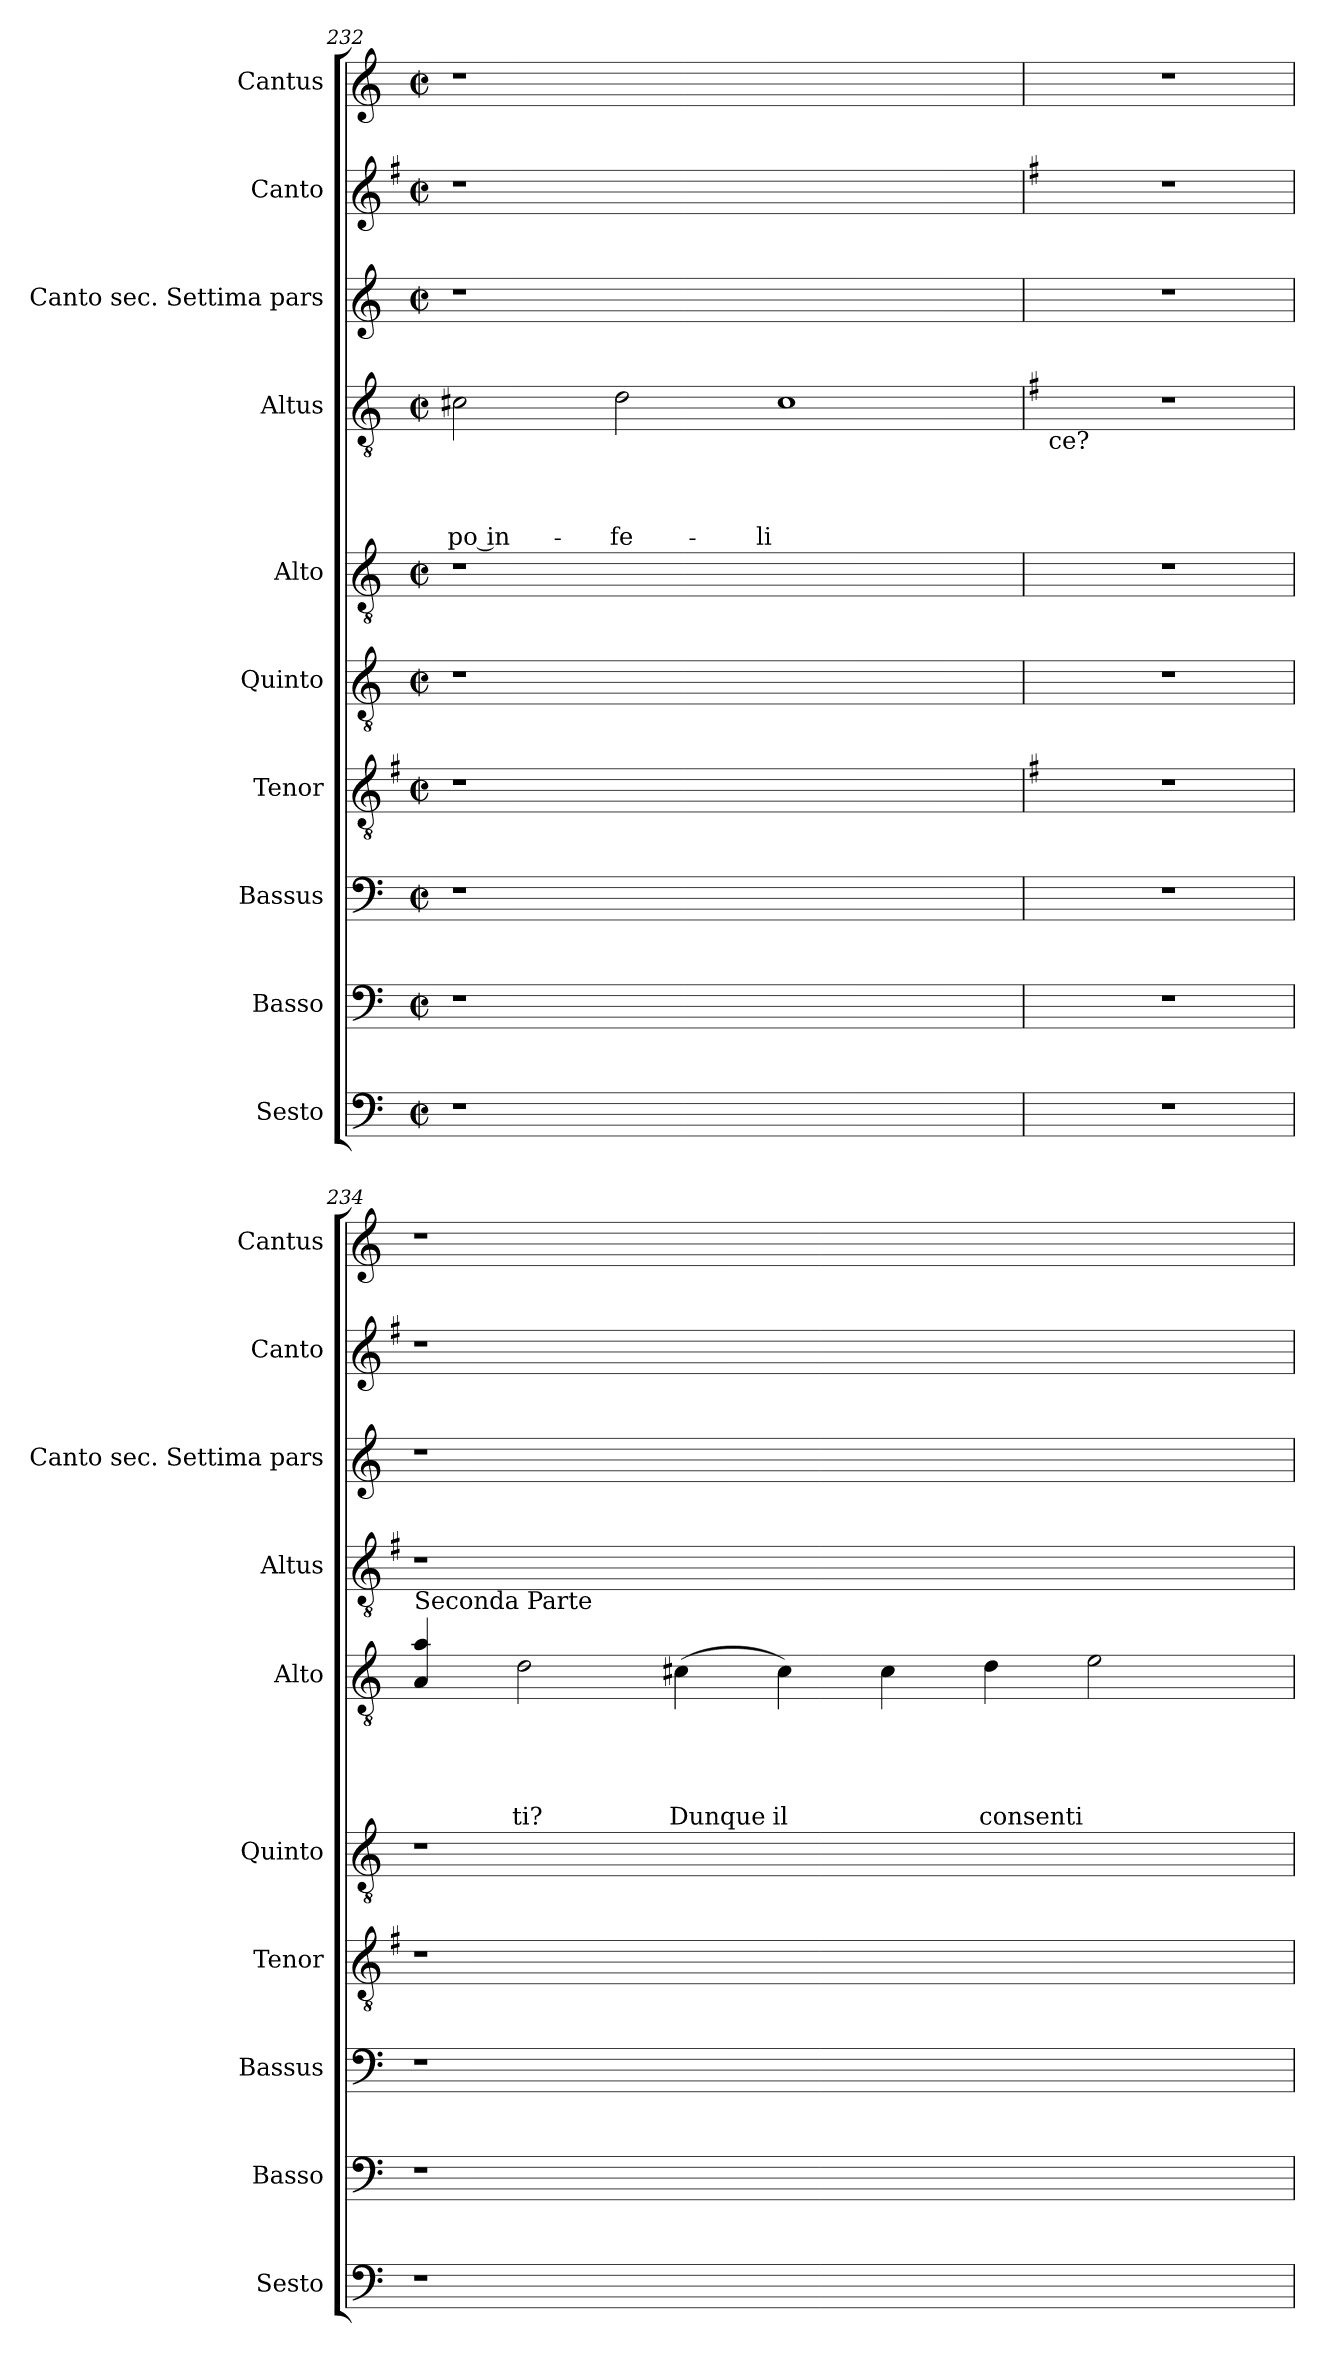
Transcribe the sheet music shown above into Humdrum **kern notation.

**kern	**kern	**kern	**kern	**kern	**kern	**text	**text	**text	**text	**text	**kern	**text	**text	**text	**text	**kern	**kern	**kern
*part10	*part9	*part8	*part7	*part6	*part5	*part5	*part5	*part5	*part5	*part5	*part4	*part4	*part4	*part4	*part4	*part3	*part2	*part1
*staff10	*staff9	*staff8	*staff7	*staff6	*staff5	*staff5	*staff5	*staff5	*staff5	*staff5	*staff4	*staff4	*staff4	*staff4	*staff4	*staff3	*staff2	*staff1
*I"Sesto	*I"Basso	*I"Bassus	*I"Tenor	*I"Quinto	*I"Alto	*	*	*	*	*	*I"Altus	*	*	*	*	*I"Canto sec. Settima pars	*I"Canto	*I"Cantus
*I'Sesto	*I'Basso	*I'Bassus	*I'Tenor	*I'Quinto	*I'Alto	*	*	*	*	*	*I'Altus	*	*	*	*	*I'Canto sec. Settima pars	*I'Canto	*I'Cantus
*clefF4	*clefF4	*clefF4	*clefGv2	*clefGv2	*clefGv2	*	*	*	*	*	*clefGv2	*	*	*	*	*clefG2	*clefG2	*clefG2
*k[]	*k[]	*k[]	*k[f#]	*k[]	*k[]	*	*	*	*	*	*k[]	*	*	*	*	*k[]	*k[f#]	*k[]
*C:	*C:	*C:	*G:	*C:	*C:	*	*	*	*	*	*C:	*	*	*	*	*C:	*G:	*C:
*M2/2	*M2/2	*M2/2	*M2/2	*M2/2	*M2/2	*	*	*	*	*	*M2/2	*	*	*	*	*M2/2	*M2/2	*M2/2
*met(c|)	*met(c|)	*met(c|)	*met(c|)	*met(c|)	*met(c|)	*	*	*	*	*	*met(c|)	*	*	*	*	*met(c|)	*met(c|)	*met(c|)
=232	=232	=232	=232	=232	=232	=232	=232	=232	=232	=232	=232	=232	=232	=232	=232	=232	=232	=232
!	!	!	!	!	!	!	!	!	!	!	!	!	!	!	!LO:LY:b:rj	!	!	!
1r	1r	1r	1r	1r	1r	.	.	.	.	.	2c#X\	.	.	.	-po in-	1r	1r	1r
!	!	!	!	!	!	!	!	!	!	!	!	!	!	!	!LO:LY:b	!	!	!
.	.	.	.	.	.	.	.	.	.	.	2d\	.	.	.	-fe-	.	.	.
!	!	!	!	!	!	!	!	!	!	!	!	!	!	!	!LO:LY:b	!	!	!
1ryy	1ryy	1ryy	1ryy	1ryy	1ryy	.	.	.	.	.	1c#	.	.	.	-li-	1ryy	1ryy	1ryy
=233	=233	=233	=233	=233	=233	=233	=233	=233	=233	=233	=233	=233	=233	=233	=233	=233	=233	=233
*	*	*	*	*	*	*	*	*	*	*	*k[f#]	*	*	*	*	*	*	*
*	*	*	*	*	*	*	*	*	*	*	*G:	*	*	*	*	*	*	*
!	!	!	!	!	!	!	!	!	!	!	!LO:TX:b:t=ce?	!	!	!	!	!	!	!
1r	1r	1r	1r	1r	1r	.	.	.	.	.	1r	.	.	.	.	1r	1r	1r
!!LO:LB:g=z
=234	=234	=234	=234	=234	=234	=234	=234	=234	=234	=234	=234	=234	=234	=234	=234	=234	=234	=234
!	!	!	!	!	!LO:TX:a:t=Seconda Parte	!	!	!	!	!	!	!	!	!	!	!	!	!
1r	1r	1r	1r	1r	4A/ 4a/	.	.	.	.	.	1r	.	.	.	.	1r	1r	1r
!	!	!	!	!	!	!	!	!	!	!LO:LY:b	!	!	!	!	!	!	!	!
.	.	.	.	.	2d\	.	.	.	.	-ti?	.	.	.	.	.	.	.	.
!	!	!	!	!	!	!	!	!	!	!LO:LY:b	!	!	!	!	!	!	!	!
.	.	.	.	.	(<4c#X\	.	.	.	.	Dunque	.	.	.	.	.	.	.	.
!	!	!	!	!	!	!	!	!	!	!LO:LY:b	!	!	!	!	!	!	!	!
1ryy	1ryy	1ryy	1ryy	1ryy	4c#\)	.	.	.	.	il	1ryy	.	.	.	.	1ryy	1ryy	1ryy
.	.	.	.	.	4c#\	.	.	.	.	.	.	.	.	.	.	.	.	.
!	!	!	!	!	!	!	!	!	!	!LO:LY:b	!	!	!	!	!	!	!	!
.	.	.	.	.	4d\	.	.	.	.	consenti	.	.	.	.	.	.	.	.
.	.	.	.	.	2e\	.	.	.	.	.	.	.	.	.	.	.	.	.
4ryy	4ryy	4ryy	4ryy	4ryy	.	.	.	.	.	.	4ryy	.	.	.	.	4ryy	4ryy	4ryy
=	=	=	=	=	=	=	=	=	=	=	=	=	=	=	=	=	=	=
*-	*-	*-	*-	*-	*-	*-	*-	*-	*-	*-	*-	*-	*-	*-	*-	*-	*-	*-
